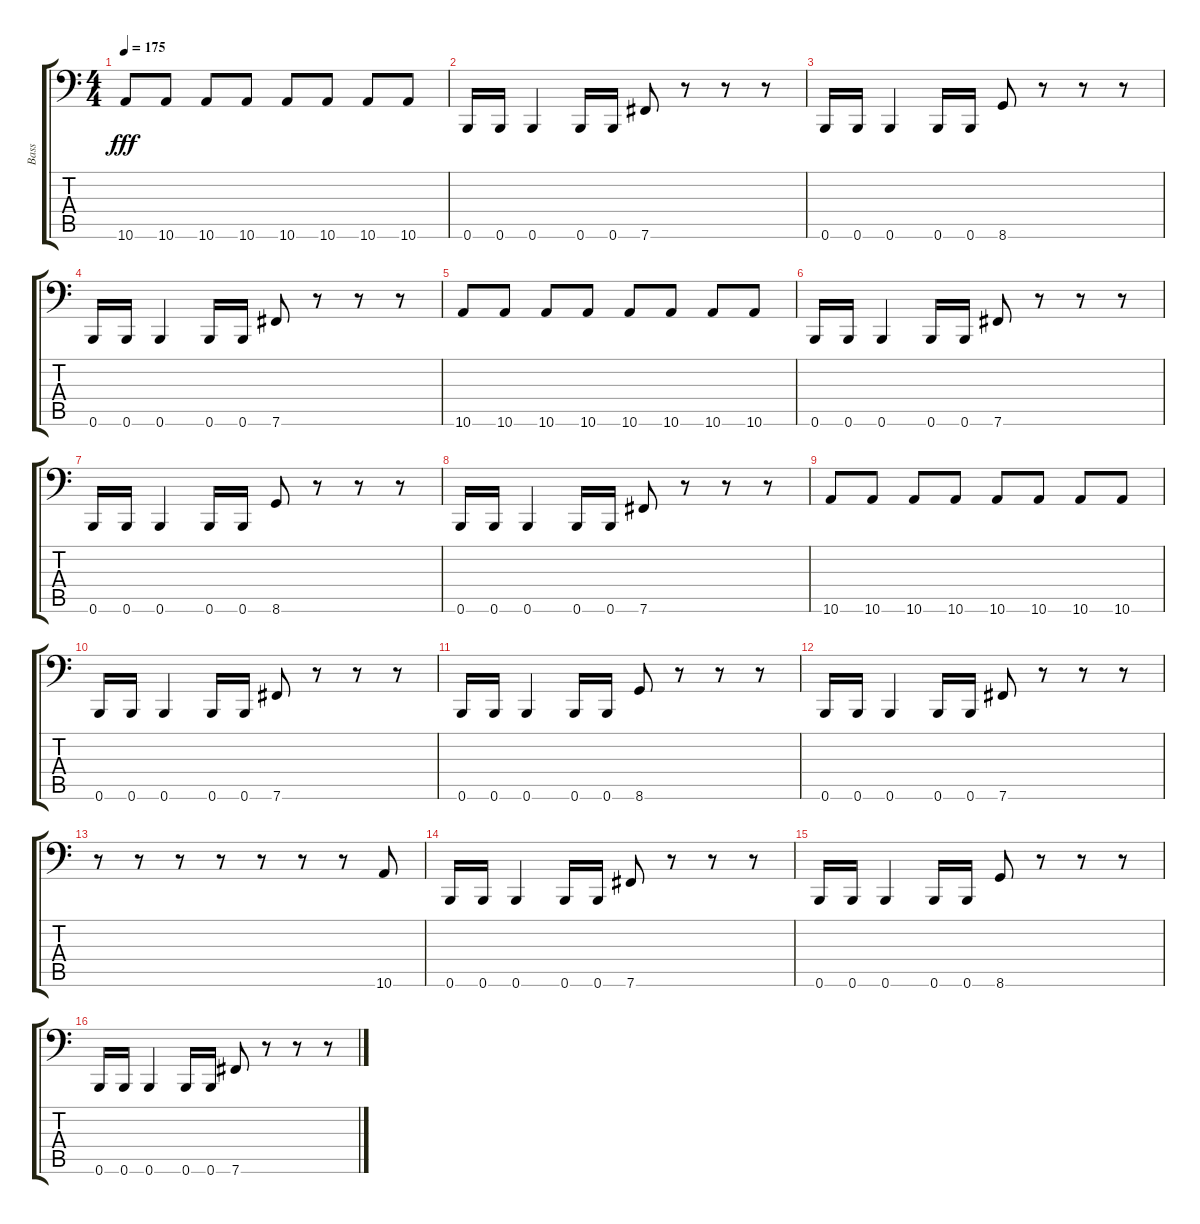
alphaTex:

\track ("Bass" "Bass") {instrument electricbasspick}
\staff {score tabs}
\tuning (Db3 Ab2 E2 B1 Gb1 B0) {hide}
\ts (4 4)
\tempo 175
\clef f4
\ks c
10.6.8{dy fff} 10.6.8 10.6.8 10.6.8 10.6.8 10.6.8 10.6.8 10.6.8 |
0.6.16 0.6.16 0.6.4 0.6.16 0.6.16 7.6.8 r.8 r.8 r.8 |
0.6.16 0.6.16 0.6.4 0.6.16 0.6.16 8.6.8 r.8 r.8 r.8 |
0.6.16 0.6.16 0.6.4 0.6.16 0.6.16 7.6.8 r.8 r.8 r.8 |
10.6.8 10.6.8 10.6.8 10.6.8 10.6.8 10.6.8 10.6.8 10.6.8 |
0.6.16 0.6.16 0.6.4 0.6.16 0.6.16 7.6.8 r.8 r.8 r.8 |
0.6.16 0.6.16 0.6.4 0.6.16 0.6.16 8.6.8 r.8 r.8 r.8 |
0.6.16 0.6.16 0.6.4 0.6.16 0.6.16 7.6.8 r.8 r.8 r.8 |
10.6.8 10.6.8 10.6.8 10.6.8 10.6.8 10.6.8 10.6.8 10.6.8 |
0.6.16 0.6.16 0.6.4 0.6.16 0.6.16 7.6.8 r.8 r.8 r.8 |
0.6.16 0.6.16 0.6.4 0.6.16 0.6.16 8.6.8 r.8 r.8 r.8 |
0.6.16 0.6.16 0.6.4 0.6.16 0.6.16 7.6.8 r.8 r.8 r.8 |
r.8 r.8 r.8 r.8 r.8 r.8 r.8 10.6.8 |
0.6.16 0.6.16 0.6.4 0.6.16 0.6.16 7.6.8 r.8 r.8 r.8 |
0.6.16 0.6.16 0.6.4 0.6.16 0.6.16 8.6.8 r.8 r.8 r.8 |
0.6.16 0.6.16 0.6.4 0.6.16 0.6.16 7.6.8 r.8 r.8 r.8
